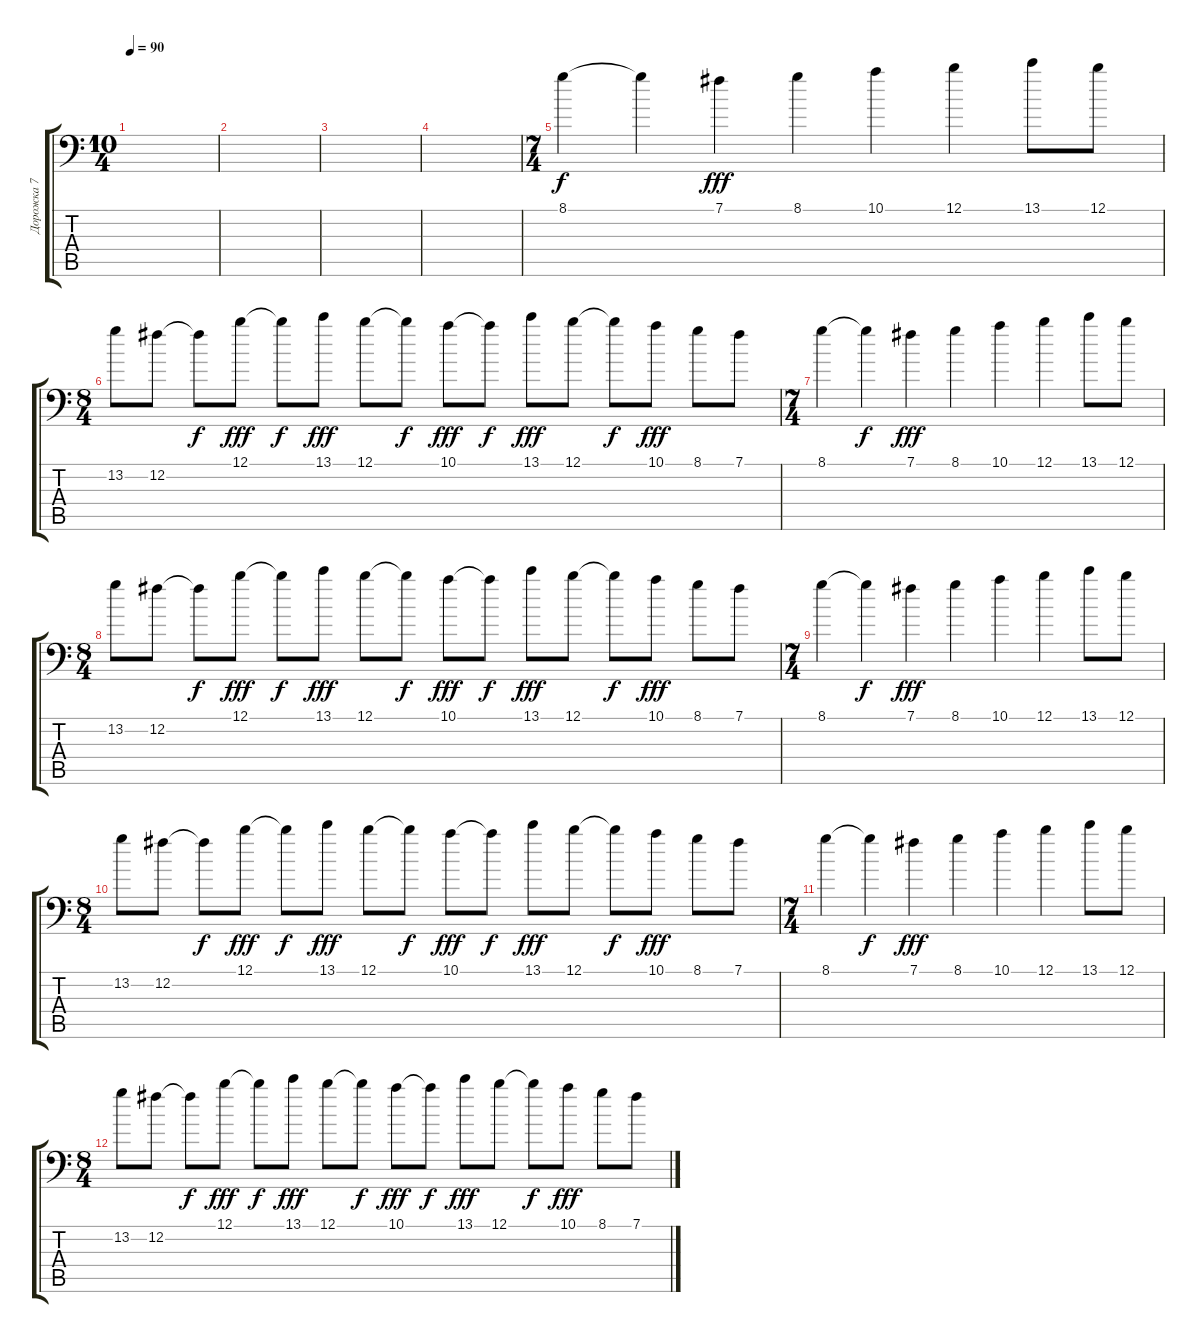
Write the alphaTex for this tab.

\track ("Дорожка 7" "Дорожка 7") {instrument distortionguitar}
\staff {score tabs}
\tuning (B3 Gb3 D3 A2 E2 A1) {hide}
\ts (10 4)
\tempo 90
\clef f4
\ks c
|
|
|
|
\ts (7 4)
8.1.4 8.1{t}.4{dy f} 7.1.4{dy fff} 8.1.4 10.1.4 12.1.4 13.1.8 12.1.8 |
\ts (8 4)
13.2.8 12.2.8 12.2{t}.8{dy f} 12.1.8{dy fff} 12.1{t}.8{dy f} 13.1.8{dy fff} 12.1.8 12.1{t}.8{dy f} 10.1.8{dy fff} 10.1{t}.8{dy f} 13.1.8{dy fff} 12.1.8 12.1{t}.8{dy f} 10.1.8{dy fff} 8.1.8 7.1.8 |
\ts (7 4)
8.1.4 8.1{t}.4{dy f} 7.1.4{dy fff} 8.1.4 10.1.4 12.1.4 13.1.8 12.1.8 |
\ts (8 4)
13.2.8 12.2.8 12.2{t}.8{dy f} 12.1.8{dy fff} 12.1{t}.8{dy f} 13.1.8{dy fff} 12.1.8 12.1{t}.8{dy f} 10.1.8{dy fff} 10.1{t}.8{dy f} 13.1.8{dy fff} 12.1.8 12.1{t}.8{dy f} 10.1.8{dy fff} 8.1.8 7.1.8 |
\ts (7 4)
8.1.4 8.1{t}.4{dy f} 7.1.4{dy fff} 8.1.4 10.1.4 12.1.4 13.1.8 12.1.8 |
\ts (8 4)
13.2.8 12.2.8 12.2{t}.8{dy f} 12.1.8{dy fff} 12.1{t}.8{dy f} 13.1.8{dy fff} 12.1.8 12.1{t}.8{dy f} 10.1.8{dy fff} 10.1{t}.8{dy f} 13.1.8{dy fff} 12.1.8 12.1{t}.8{dy f} 10.1.8{dy fff} 8.1.8 7.1.8 |
\ts (7 4)
8.1.4 8.1{t}.4{dy f} 7.1.4{dy fff} 8.1.4 10.1.4 12.1.4 13.1.8 12.1.8 |
\ts (8 4)
13.2.8 12.2.8 12.2{t}.8{dy f} 12.1.8{dy fff} 12.1{t}.8{dy f} 13.1.8{dy fff} 12.1.8 12.1{t}.8{dy f} 10.1.8{dy fff} 10.1{t}.8{dy f} 13.1.8{dy fff} 12.1.8 12.1{t}.8{dy f} 10.1.8{dy fff} 8.1.8 7.1.8
